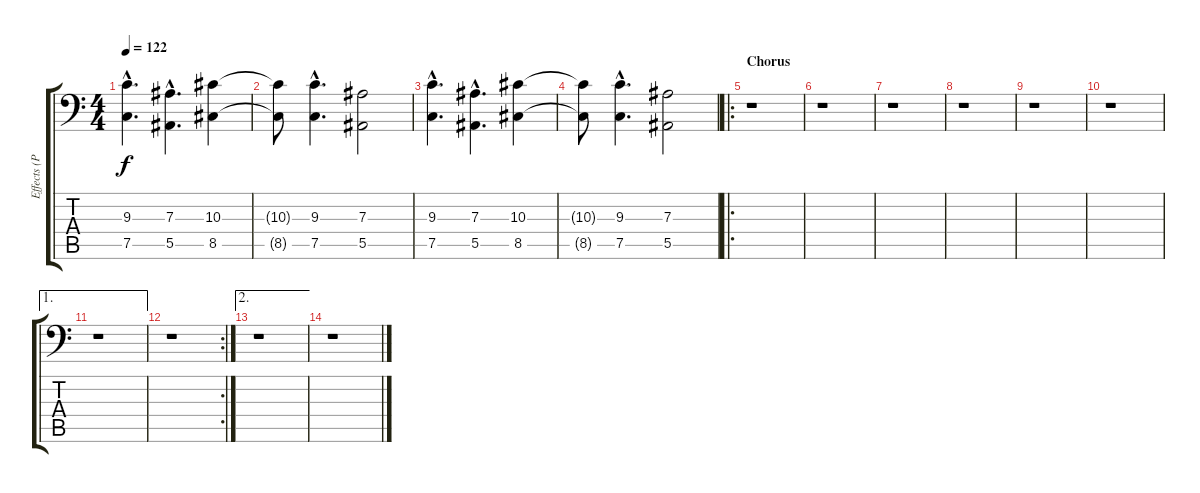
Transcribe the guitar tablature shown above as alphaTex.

\track ("Effects (Programmed by Tommy Decker)" "Effects (P") {instrument taikodrum}
\staff {score tabs}
\tuning (C4 G3 Eb3 Bb2 F2 Bb1) {hide}
\ts (4 4)
\tempo 122
\clef f4
\ks c
(9.3{hac} 7.5{hac}).4{d dy f volume 9 instrument guitarharmonics} (7.3{hac} 5.5{hac}).4{d} (10.3 8.5).4 |
(10.3{t} 8.5{t}).8 (9.3{hac} 7.5{hac}).4{d} (7.3 5.5).2 |
(9.3{hac} 7.5{hac}).4{d} (7.3{hac} 5.5{hac}).4{d} (10.3 8.5).4 |
(10.3{t} 8.5{t}).8 (9.3{hac} 7.5{hac}).4{d} (7.3 5.5).2 |
\ro
\section ("" "Chorus")
r.1 |
r.1 |
r.1 |
r.1 |
r.1 |
r.1 |
\ae 1
r.1 |
\rc 2
r.1 |
\ae 2
r.1 |
r.1
